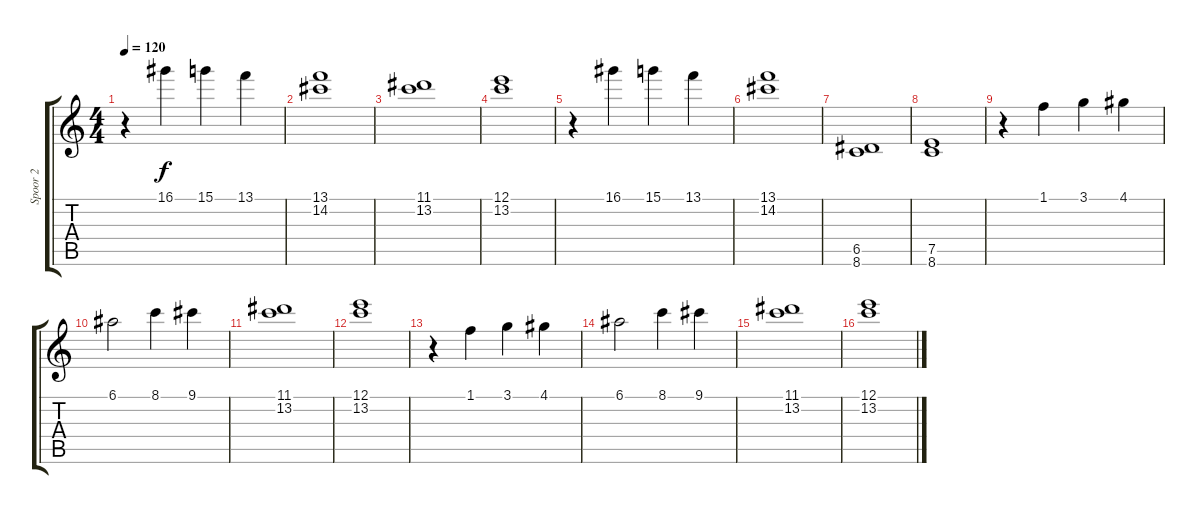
\track ("Spoor 2" "Spoor 2") {instrument acousticguitarsteel}
\staff {score tabs}
\tuning (E4 B3 G3 D3 A2 E2) {hide}
\ts (4 4)
\tempo 120
\clef g2
\ks c
r.4{dy f} 16.1.4 15.1.4 13.1.4 |
(13.1 14.2).1 |
(11.1 13.2).1 |
(12.1 13.2).1 |
r.4 16.1.4 15.1.4 13.1.4 |
(13.1 14.2).1 |
(6.5 8.6).1 |
(7.5 8.6).1 |
r.4 1.1.4 3.1.4 4.1.4 |
6.1.2 8.1.4 9.1.4 |
(11.1 13.2).1 |
(12.1 13.2).1 |
r.4 1.1.4 3.1.4 4.1.4 |
6.1.2 8.1.4 9.1.4 |
(11.1 13.2).1 |
(12.1 13.2).1
